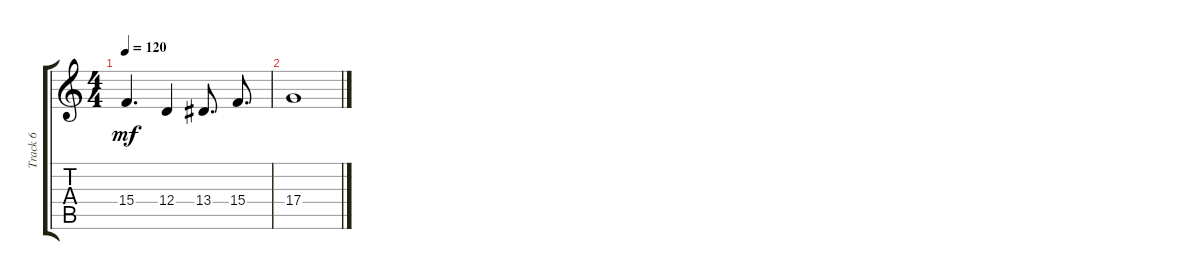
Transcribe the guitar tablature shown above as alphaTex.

\track ("Track 6" "Track 6") {instrument synthvoice}
\staff {score tabs}
\tuning (E4 B3 G3 D3 A2 E2) {hide}
\ts (4 4)
\tempo 120
\clef g2
\ks c
15.4.4{d dy mf} 12.4.4 13.4.8{d} 15.4.8{d} |
17.4.1
